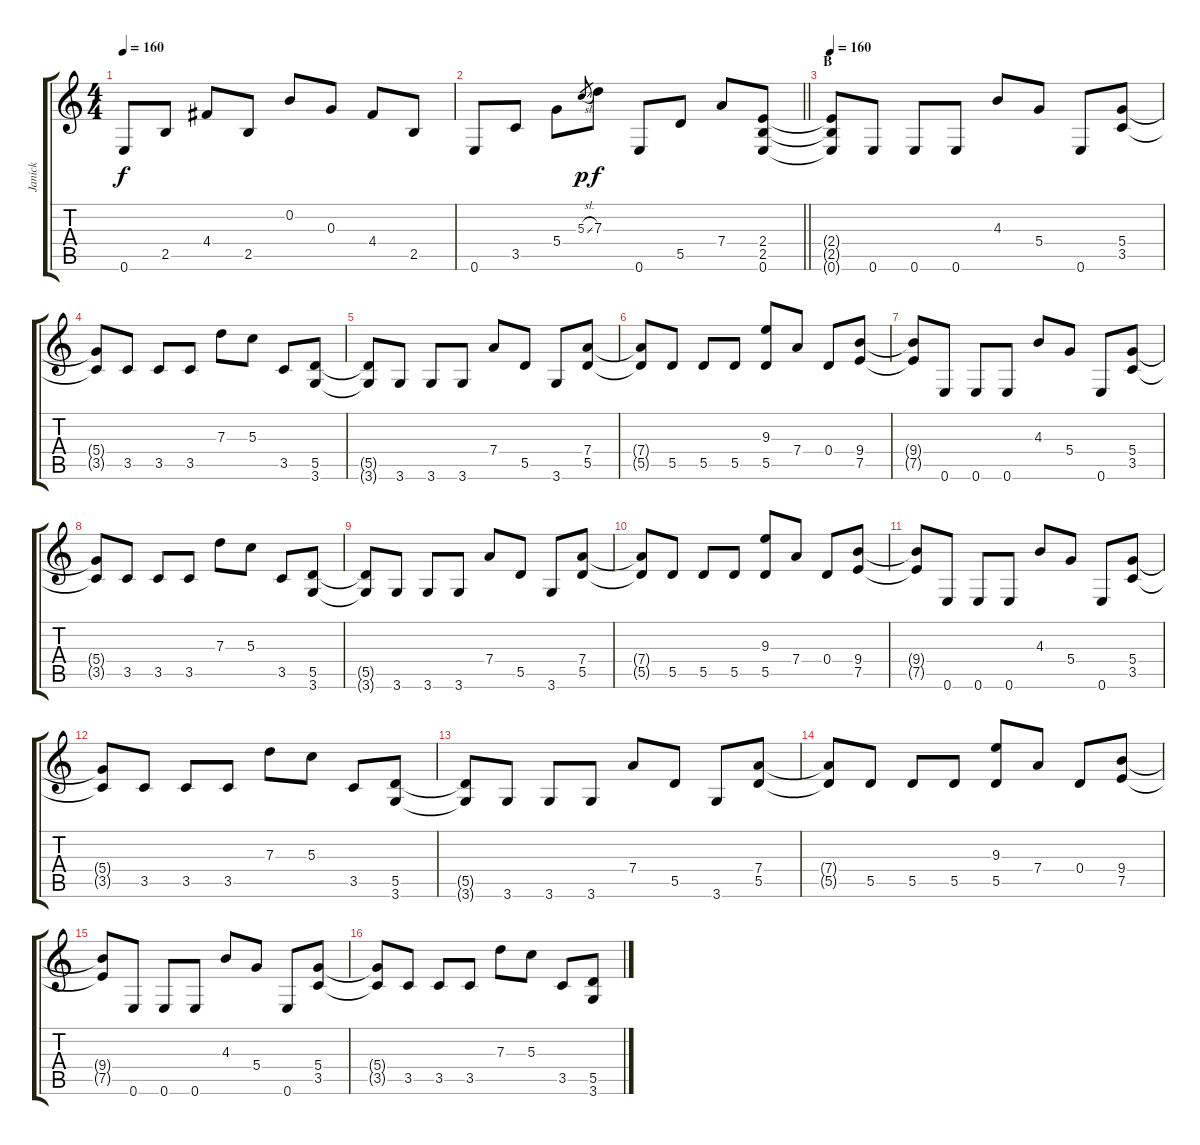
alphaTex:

\track ("Janick" "Janick") {instrument overdrivenguitar}
\staff {score tabs}
\tuning (E4 B3 G3 D3 A2 E2) {hide}
\ts (4 4)
\tempo 160
\clef g2
\ks c
0.6.8{dy f} 2.5.8 4.4.8 2.5.8 0.2.8 0.3.8 4.4.8 2.5.8 |
\barLineRight lightlight
0.6.8 3.5.8 5.4.8 5.3{sl}.8{gr dy p} 7.3.8{dy f} 0.6.8 5.5.8 7.4.8 (2.4 2.5 0.6).8 |
\section ("" "B")
\tempo 160
(2.4{t} 2.5{t} 0.6{t}).8 0.6.8 0.6.8 0.6.8 4.3.8 5.4.8 0.6.8 (5.4 3.5).8 |
(5.4{t} 3.5{t}).8 3.5.8 3.5.8 3.5.8 7.3.8 5.3.8 3.5.8 (5.5 3.6).8 |
(5.5{t} 3.6{t}).8 3.6.8 3.6.8 3.6.8 7.4.8 5.5.8 3.6.8 (7.4 5.5).8 |
(7.4{t} 5.5{t}).8 5.5.8 5.5.8 5.5.8 (9.3 5.5).8 7.4.8 0.4.8 (9.4 7.5).8 |
(9.4{t} 7.5{t}).8 0.6.8 0.6.8 0.6.8 4.3.8 5.4.8 0.6.8 (5.4 3.5).8 |
(5.4{t} 3.5{t}).8 3.5.8 3.5.8 3.5.8 7.3.8 5.3.8 3.5.8 (5.5 3.6).8 |
(5.5{t} 3.6{t}).8 3.6.8 3.6.8 3.6.8 7.4.8 5.5.8 3.6.8 (7.4 5.5).8 |
(7.4{t} 5.5{t}).8 5.5.8 5.5.8 5.5.8 (9.3 5.5).8 7.4.8 0.4.8 (9.4 7.5).8 |
(9.4{t} 7.5{t}).8 0.6.8 0.6.8 0.6.8 4.3.8 5.4.8 0.6.8 (5.4 3.5).8 |
(5.4{t} 3.5{t}).8 3.5.8 3.5.8 3.5.8 7.3.8 5.3.8 3.5.8 (5.5 3.6).8 |
(5.5{t} 3.6{t}).8 3.6.8 3.6.8 3.6.8 7.4.8 5.5.8 3.6.8 (7.4 5.5).8 |
(7.4{t} 5.5{t}).8 5.5.8 5.5.8 5.5.8 (9.3 5.5).8 7.4.8 0.4.8 (9.4 7.5).8 |
(9.4{t} 7.5{t}).8 0.6.8 0.6.8 0.6.8 4.3.8 5.4.8 0.6.8 (5.4 3.5).8 |
(5.4{t} 3.5{t}).8 3.5.8 3.5.8 3.5.8 7.3.8 5.3.8 3.5.8 (5.5 3.6).8
